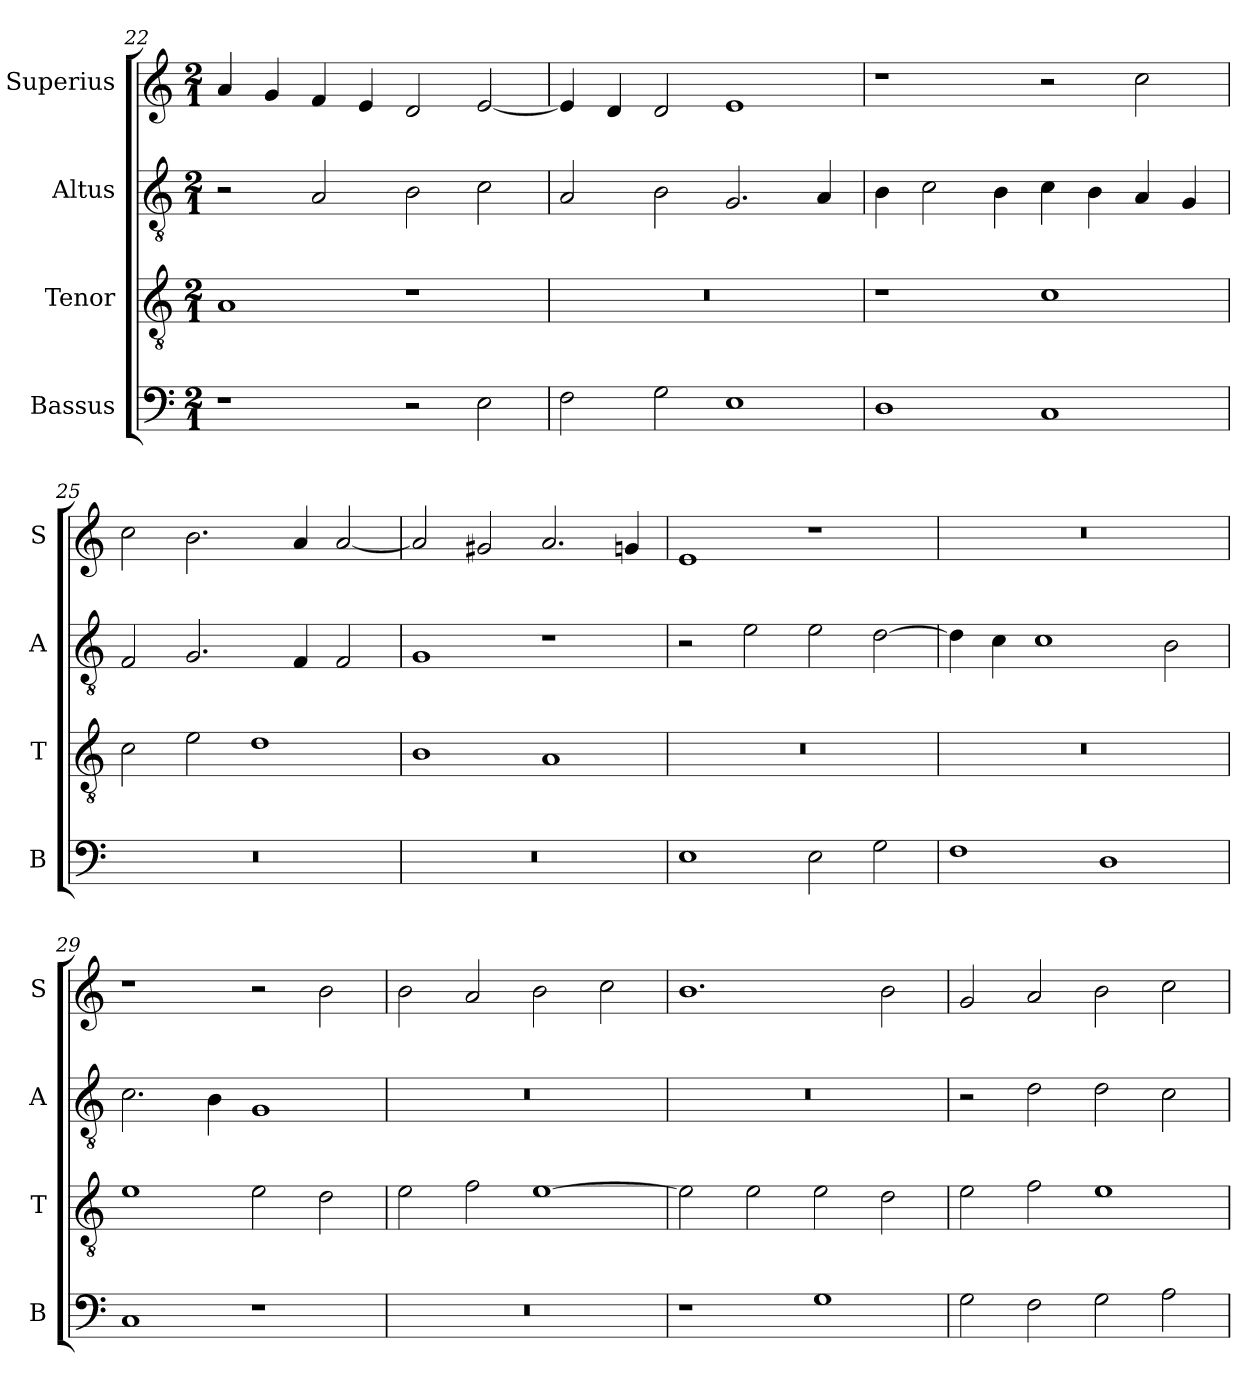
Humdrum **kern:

**kern	**kern	**kern	**kern
*part4	*part3	*part2	*part1
*staff4	*staff3	*staff2	*staff1
*I"Bassus	*I"Tenor	*I"Altus	*I"Superius
*I'B	*I'T	*I'A	*I'S
*clefF4	*clefGv2	*clefGv2	*clefG2
*k[]	*k[]	*k[]	*k[]
*C:	*C:	*C:	*C:
*M2/1	*M2/1	*M2/1	*M2/1
=22	=22	=22	=22
1r	1A	2r	4a
.	.	.	4g
.	.	2A	4f
.	.	.	4e
2r	1r	2B	2d
2E	.	2c	[2e
=23	=23	=23	=23
2F	0r	2A	4e]
.	.	.	4d
2G	.	2B	2d
1E	.	2.G	1e
.	.	4A	.
=24	=24	=24	=24
1D	1r	4B	1r
.	.	2c	.
.	.	4B	.
1C	1c	4c	2r
.	.	4B	.
.	.	4A	2cc
.	.	4G	.
=25	=25	=25	=25
0r	2c	2F	2cc
.	2e	2.G	2.b
.	1d	.	.
.	.	4F	4a
.	.	2F	[2a
=26	=26	=26	=26
0r	1B	1G	2a]
.	.	.	2g#X
.	1A	1r	2.a
.	.	.	4gn
=27	=27	=27	=27
1E	0r	2r	1e
.	.	2e	.
2E	.	2e	1r
2G	.	[2d	.
=28	=28	=28	=28
1F	0r	4d]	0r
.	.	4c	.
.	.	1c	.
1D	.	.	.
.	.	2B	.
=29	=29	=29	=29
1C	1e	2.c	1r
.	.	4B	.
1r	2e	1G	2r
.	2d	.	2b
=30	=30	=30	=30
0r	2e	0r	2b
.	2f	.	2a
.	[1e	.	2b
.	.	.	2cc
=31	=31	=31	=31
1r	2e]	0r	1.b
.	2e	.	.
1G	2e	.	.
.	2d	.	2b
=32	=32	=32	=32
2G	2e	2r	2g
2F	2f	2d	2a
2G	1e	2d	2b
2A	.	2c	2cc
=	=	=	=
*-	*-	*-	*-
